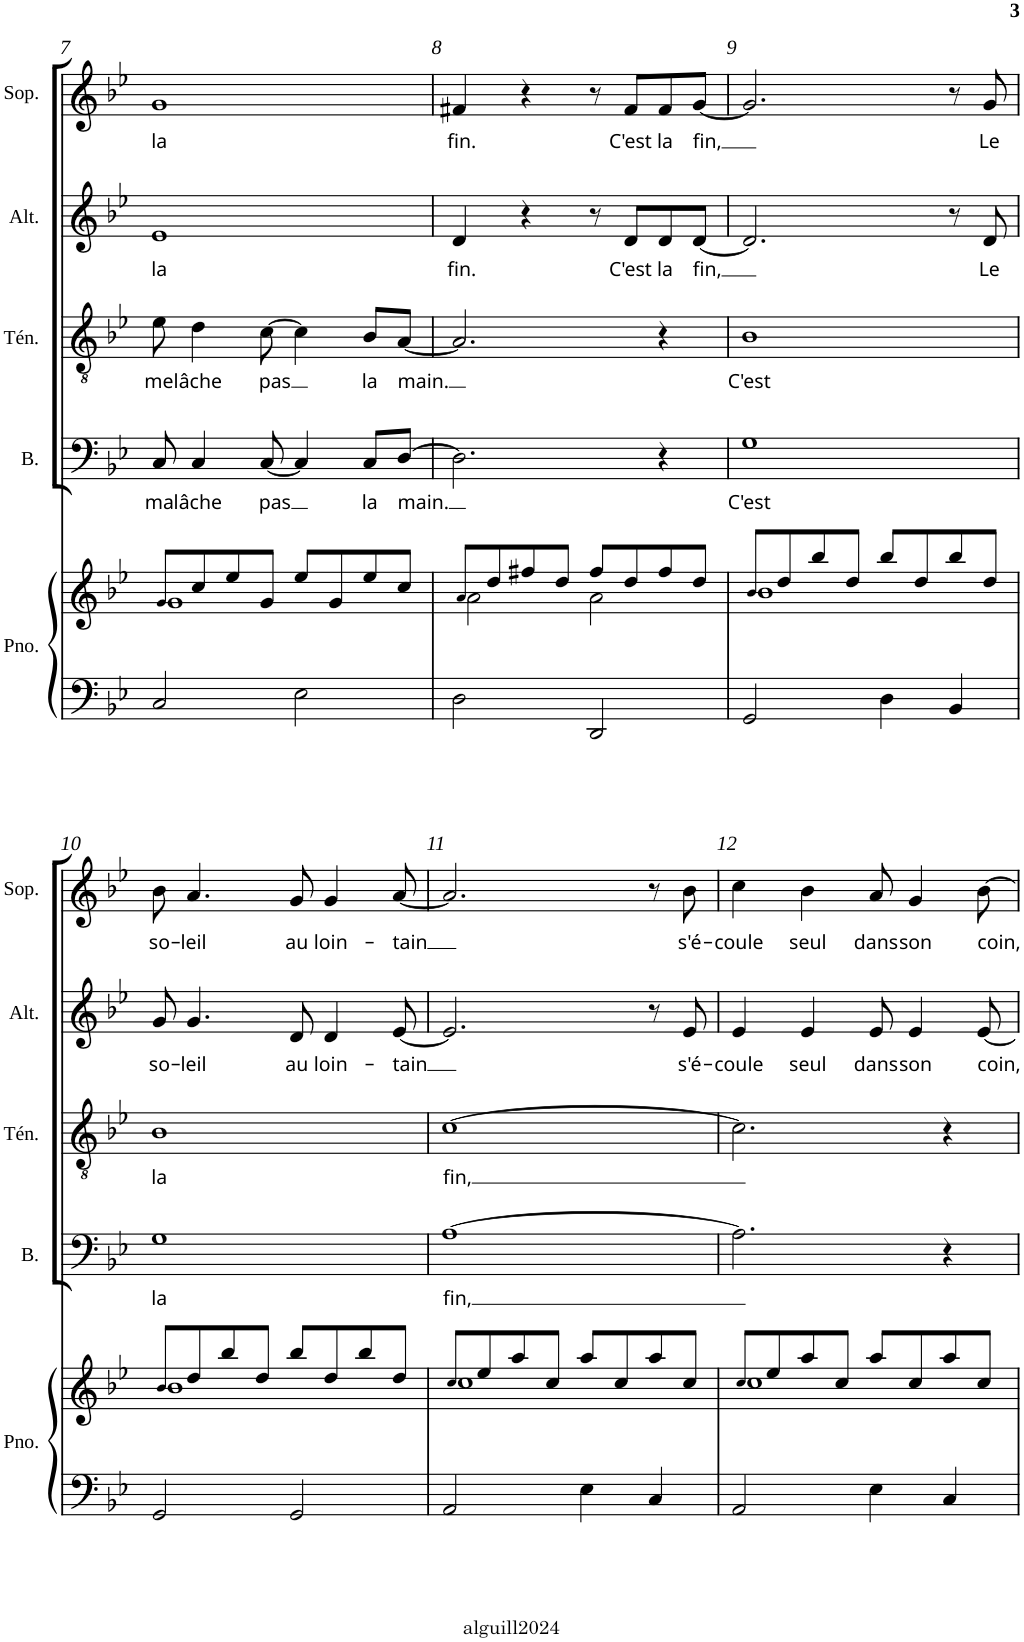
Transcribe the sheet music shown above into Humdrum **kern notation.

**kern	**kern	**kern	**text	**kern	**text	**kern	**text	**kern	**text
*part5	*part5	*part4	*part4	*part3	*part3	*part2	*part2	*part1	*part1
*staff6	*staff5	*staff4	*staff4	*staff3	*staff3	*staff2	*staff2	*staff1	*staff1
*I"Piano	*	*I"Basse	*	*I"Ténor	*	*I"Alto	*	*I"Soprano	*
*I'Pno.	*	*I'B.	*	*I'Tén.	*	*I'Alt.	*	*I'Sop.	*
!!LO:PB:g=z
*clefF4	*clefG2	*clefF4	*	*clefGv2	*	*clefG2	*	*clefG2	*
*k[b-e-]	*k[b-e-]	*k[b-e-]	*	*k[b-e-]	*	*k[b-e-]	*	*k[b-e-]	*
*g:	*g:	*g:	*	*g:	*	*g:	*	*g:	*
*M4/4	*M4/4	*M4/4	*	*M4/4	*	*M4/4	*	*M4/4	*
*met(c)	*met(c)	*met(c)	*	*met(c)	*	*met(c)	*	*met(c)	*
=7	=7	=7	=7	=7	=7	=7	=7	=7	=7
*	*^	*	*	*	*	*	*	*	*
!	!	!	!	!LO:LY:b	!	!LO:LY:b	!	!LO:LY:b	!	!LO:LY:b
2C/	8g/L	1g	8C/	ma	8e-\	me	1e-	la	1g	la
!	!	!	!	!LO:LY:b	!	!LO:LY:b	!	!	!	!
.	8cc/	.	4C/	lâche	4d\	lâche	.	.	.	.
.	8ee-/	.	.	.	.	.	.	.	.	.
!	!	!	!	!LO:LY:b	!	!LO:LY:b	!	!	!	!
.	8g/J	.	[8C/	pas	[8c\	pas	.	.	.	.
2E-\	8ee-/L	.	4C/]	.	4c\]	.	.	.	.	.
.	8g/	.	.	.	.	.	.	.	.	.
!	!	!	!	!LO:LY:b	!	!LO:LY:b	!	!	!	!
.	8ee-/	.	8C/L	la	8B-/L	la	.	.	.	.
!	!	!	!	!LO:LY:b	!	!LO:LY:b	!	!	!	!
.	8cc/J	.	[8D/J	main.	[8A/J	main.	.	.	.	.
=8	=8	=8	=8	=8	=8	=8	=8	=8	=8	=8
!	!	!	!	!	!	!	!	!LO:LY:b	!	!LO:LY:b
2D\	8a/L	2a\	2.D\]	.	2.A/]	.	4d/	fin.	4f#X/	fin.
.	8dd/	.	.	.	.	.	.	.	.	.
.	8ff#X/	.	.	.	.	.	4r	.	4r	.
.	8dd/J	.	.	.	.	.	.	.	.	.
2DD/	8ff#/L	2a\	.	.	.	.	8r	.	8r	.
!	!	!	!	!	!	!	!	!LO:LY:b	!	!LO:LY:b
.	8dd/	.	.	.	.	.	8d/L	C'est	8f#/L	C'est
!	!	!	!	!	!	!	!	!LO:LY:b	!	!LO:LY:b
.	8ff#/	.	4r	.	4r	.	8d/	la	8f#/	la
!	!	!	!	!	!	!	!	!LO:LY:b	!	!LO:LY:b
.	8dd/J	.	.	.	.	.	[8d/J	fin,	[8g/J	fin,
=9	=9	=9	=9	=9	=9	=9	=9	=9	=9	=9
!	!	!	!	!LO:LY:b	!	!LO:LY:b	!	!	!	!
2GG/	8b-/L	1b-	1G	C'est	1B-	C'est	2.d/]	.	2.g/]	.
.	8dd/	.	.	.	.	.	.	.	.	.
.	8bb-/	.	.	.	.	.	.	.	.	.
.	8dd/J	.	.	.	.	.	.	.	.	.
4D\	8bb-/L	.	.	.	.	.	.	.	.	.
.	8dd/	.	.	.	.	.	.	.	.	.
4BB-/	8bb-/	.	.	.	.	.	8r	.	8r	.
!	!	!	!	!	!	!	!	!LO:LY:b	!	!LO:LY:b
.	8dd/J	.	.	.	.	.	8d/	Le	8g/	Le
!!LO:LB:g=z
=10	=10	=10	=10	=10	=10	=10	=10	=10	=10	=10
!	!	!	!	!LO:LY:b	!	!LO:LY:b	!	!LO:LY:b	!	!LO:LY:b
2GG/	8b-/L	1b-	1G	la	1B-	la	8g/	so-	8b-\	so-
!	!	!	!	!	!	!	!	!LO:LY:b	!	!LO:LY:b
.	8dd/	.	.	.	.	.	4.g/	-leil	4.a/	-leil
.	8bb-/	.	.	.	.	.	.	.	.	.
.	8dd/J	.	.	.	.	.	.	.	.	.
!	!	!	!	!	!	!	!	!LO:LY:b	!	!LO:LY:b
2GG/	8bb-/L	.	.	.	.	.	8d/	au	8g/	au
!	!	!	!	!	!	!	!	!LO:LY:b	!	!LO:LY:b
.	8dd/	.	.	.	.	.	4d/	loin-	4g/	loin-
.	8bb-/	.	.	.	.	.	.	.	.	.
!	!	!	!	!	!	!	!	!LO:LY:b	!	!LO:LY:b
.	8dd/J	.	.	.	.	.	[8e-/	-tain	[8a/	-tain
=11	=11	=11	=11	=11	=11	=11	=11	=11	=11	=11
!	!	!	!	!LO:LY:b	!	!LO:LY:b	!	!	!	!
2AA/	8cc/L	1cc	[1A	fin,	[1c	fin,	2.e-/]	.	2.a/]	.
.	8ee-/	.	.	.	.	.	.	.	.	.
.	8aa/	.	.	.	.	.	.	.	.	.
.	8cc/J	.	.	.	.	.	.	.	.	.
4E-\	8aa/L	.	.	.	.	.	.	.	.	.
.	8cc/	.	.	.	.	.	.	.	.	.
4C/	8aa/	.	.	.	.	.	8r	.	8r	.
!	!	!	!	!	!	!	!	!LO:LY:b	!	!LO:LY:b
.	8cc/J	.	.	.	.	.	8e-/	s'é-	8b-\	s'é-
=12	=12	=12	=12	=12	=12	=12	=12	=12	=12	=12
!	!	!	!	!	!	!	!	!LO:LY:b	!	!LO:LY:b
2AA/	8cc/L	1cc	2.A\]	.	2.c\]	.	4e-/	-coule	4cc\	-coule
.	8ee-/	.	.	.	.	.	.	.	.	.
!	!	!	!	!	!	!	!	!LO:LY:b	!	!LO:LY:b
.	8aa/	.	.	.	.	.	4e-/	seul	4b-\	seul
.	8cc/J	.	.	.	.	.	.	.	.	.
!	!	!	!	!	!	!	!	!LO:LY:b	!	!LO:LY:b
4E-\	8aa/L	.	.	.	.	.	8e-/	dans	8a/	dans
!	!	!	!	!	!	!	!	!LO:LY:b	!	!LO:LY:b
.	8cc/	.	.	.	.	.	4e-/	son	4g/	son
4C/	8aa/	.	4r	.	4r	.	.	.	.	.
!	!	!	!	!	!	!	!	!LO:LY:b	!	!LO:LY:b
.	8cc/J	.	.	.	.	.	[8e-/	coin,	[8b-\	coin,
*	*v	*v	*	*	*	*	*	*	*	*
=	=	=	=	=	=	=	=	=	=
*-	*-	*-	*-	*-	*-	*-	*-	*-	*-
